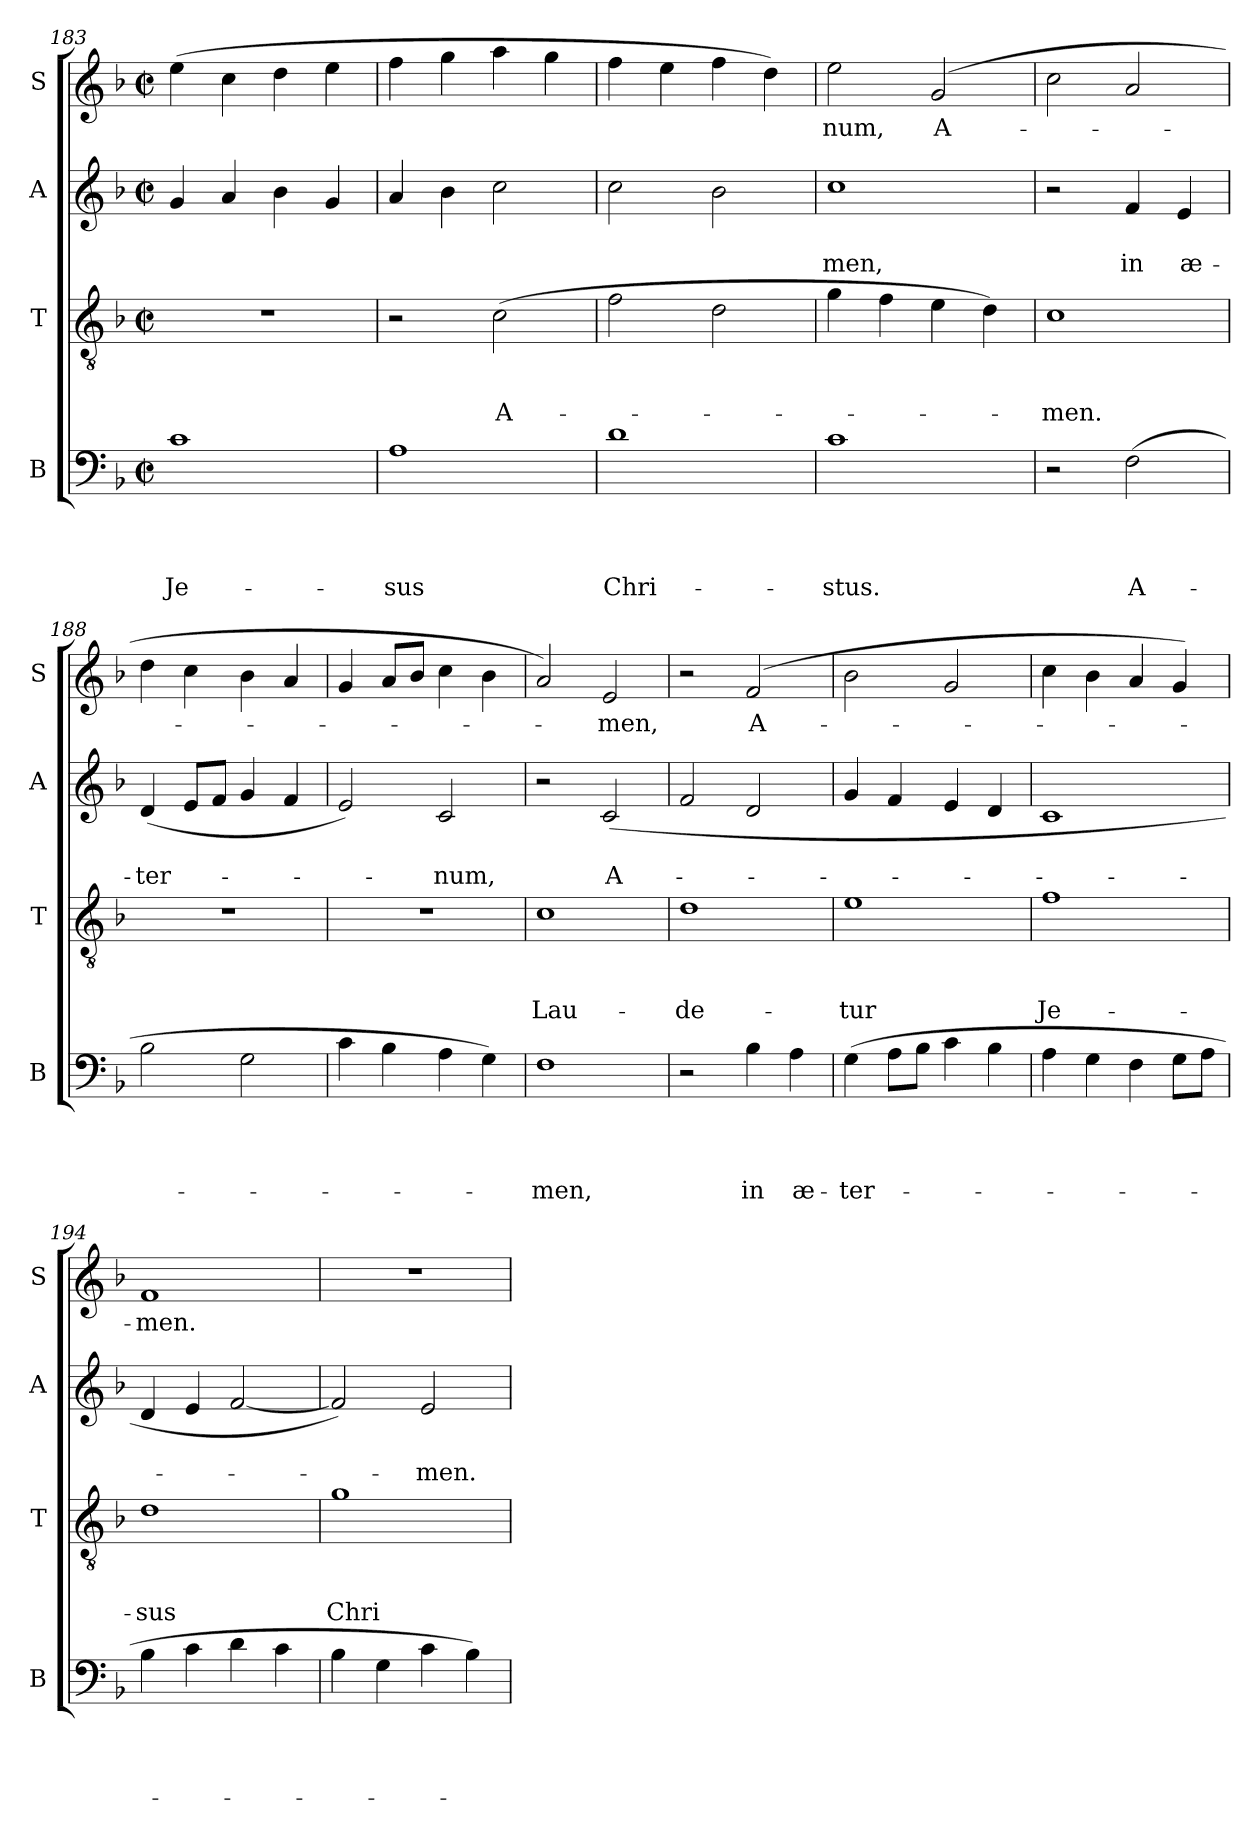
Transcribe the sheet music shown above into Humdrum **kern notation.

**kern	**text	**text	**text	**text	**kern	**text	**text	**text	**kern	**text	**text	**kern	**text
*part4	*part4	*part4	*part4	*part4	*part3	*part3	*part3	*part3	*part2	*part2	*part2	*part1	*part1
*staff4	*staff4	*staff4	*staff4	*staff4	*staff3	*staff3	*staff3	*staff3	*staff2	*staff2	*staff2	*staff1	*staff1
*I"B	*	*	*	*	*I"T	*	*	*	*I"A	*	*	*I"S	*
*I'B	*	*	*	*	*I'T	*	*	*	*I'A	*	*	*I'S	*
!!LO:LB:g=z
*clefF4	*	*	*	*	*clefGv2	*	*	*	*clefG2	*	*	*clefG2	*
*k[b-]	*	*	*	*	*k[b-]	*	*	*	*k[b-]	*	*	*k[b-]	*
*F:	*	*	*	*	*F:	*	*	*	*F:	*	*	*F:	*
*M2/2	*	*	*	*	*M2/2	*	*	*	*M2/2	*	*	*M2/2	*
*met(c|)	*	*	*	*	*met(c|)	*	*	*	*met(c|)	*	*	*met(c|)	*
=183	=183	=183	=183	=183	=183	=183	=183	=183	=183	=183	=183	=183	=183
!	!	!	!	!LO:LY:b	!	!	!	!	!	!	!	!	!
1c	.	.	.	Je-	1r	.	.	.	4g/	.	.	(>4ee\	.
.	.	.	.	.	.	.	.	.	4a/	.	.	4cc\	.
.	.	.	.	.	.	.	.	.	4b-\	.	.	4dd\	.
.	.	.	.	.	.	.	.	.	4g/	.	.	4ee\	.
=184	=184	=184	=184	=184	=184	=184	=184	=184	=184	=184	=184	=184	=184
!	!	!	!	!LO:LY:b	!	!	!	!	!	!	!	!	!
1A	.	.	.	-sus	2r	.	.	.	4a/	.	.	4ff\	.
.	.	.	.	.	.	.	.	.	4b-\	.	.	4gg\	.
!	!	!	!	!	!	!	!	!LO:LY:b	!	!	!	!	!
.	.	.	.	.	(>2c\	.	.	A-	2cc\	.	.	4aa\	.
.	.	.	.	.	.	.	.	.	.	.	.	4gg\	.
=185	=185	=185	=185	=185	=185	=185	=185	=185	=185	=185	=185	=185	=185
!	!	!	!	!LO:LY:b	!	!	!	!	!	!	!	!	!
1d	.	.	.	Chri-	2f\	.	.	.	2cc\	.	.	4ff\	.
.	.	.	.	.	.	.	.	.	.	.	.	4ee\	.
.	.	.	.	.	2d\	.	.	.	2b-\	.	.	4ff\	.
.	.	.	.	.	.	.	.	.	.	.	.	4dd\)	.
=186	=186	=186	=186	=186	=186	=186	=186	=186	=186	=186	=186	=186	=186
!	!	!	!	!LO:LY:b	!	!	!	!	!	!	!LO:LY:b	!	!LO:LY:b
1c	.	.	.	-stus.	4g\	.	.	.	1cc	.	-men,	2ee\	-num,
.	.	.	.	.	4f\	.	.	.	.	.	.	.	.
!	!	!	!	!	!	!	!	!	!	!	!	!	!LO:LY:b
.	.	.	.	.	4e\	.	.	.	.	.	.	(2g/	A-
.	.	.	.	.	4d\)	.	.	.	.	.	.	.	.
=187	=187	=187	=187	=187	=187	=187	=187	=187	=187	=187	=187	=187	=187
!	!	!	!	!	!	!	!	!LO:LY:b	!	!	!	!	!
2r	.	.	.	.	1c	.	.	-men.	2r	.	.	2cc\	.
!	!	!	!	!LO:LY:b	!	!	!	!	!	!	!LO:LY:b	!	!
(>2F\	.	.	.	A-	.	.	.	.	4f/	.	in	2a/	.
!	!	!	!	!	!	!	!	!	!	!	!LO:LY:b	!	!
.	.	.	.	.	.	.	.	.	4e/	.	æ-	.	.
=188	=188	=188	=188	=188	=188	=188	=188	=188	=188	=188	=188	=188	=188
!	!	!	!	!	!	!	!	!	!	!	!LO:LY:b	!	!
2B-\	.	.	.	.	1r	.	.	.	(4d/	.	-ter-	4dd\	.
.	.	.	.	.	.	.	.	.	8e/L	.	.	4cc\	.
.	.	.	.	.	.	.	.	.	8f/J	.	.	.	.
2G\	.	.	.	.	.	.	.	.	4g/	.	.	4b-\	.
.	.	.	.	.	.	.	.	.	4f/	.	.	4a/	.
=189	=189	=189	=189	=189	=189	=189	=189	=189	=189	=189	=189	=189	=189
4c\	.	.	.	.	1r	.	.	.	2e/)	.	.	4g/	.
4B-\	.	.	.	.	.	.	.	.	.	.	.	8a/L	.
.	.	.	.	.	.	.	.	.	.	.	.	8b-/J	.
!	!	!	!	!	!	!	!	!	!	!	!LO:LY:b	!	!
4A\	.	.	.	.	.	.	.	.	2c/	.	-num,	4cc\	.
4G\)	.	.	.	.	.	.	.	.	.	.	.	4b-\	.
!!LO:PB:g=z
=190	=190	=190	=190	=190	=190	=190	=190	=190	=190	=190	=190	=190	=190
!	!	!	!	!LO:LY:b	!	!	!	!LO:LY:b	!	!	!	!	!
1F	.	.	.	-men,	1c	.	.	Lau-	2r	.	.	2a/)	.
!	!	!	!	!	!	!	!	!	!	!	!LO:LY:b	!	!LO:LY:b
.	.	.	.	.	.	.	.	.	(2c/	.	A-	2e/	-men,
=191	=191	=191	=191	=191	=191	=191	=191	=191	=191	=191	=191	=191	=191
!	!	!	!	!	!	!	!	!LO:LY:b	!	!	!	!	!
2r	.	.	.	.	1d	.	.	-de-	2f/	.	.	2r	.
!	!	!	!	!LO:LY:b	!	!	!	!	!	!	!	!	!LO:LY:b
4B-\	.	.	.	in	.	.	.	.	2d/	.	.	(2f/	A-
!	!	!	!	!LO:LY:b	!	!	!	!	!	!	!	!	!
4A\	.	.	.	æ-	.	.	.	.	.	.	.	.	.
=192	=192	=192	=192	=192	=192	=192	=192	=192	=192	=192	=192	=192	=192
!	!	!	!	!LO:LY:b	!	!	!	!LO:LY:b	!	!	!	!	!
(>4G\	.	.	.	-ter-	1e	.	.	-tur	4g/	.	.	2b-\	.
8A\L	.	.	.	.	.	.	.	.	4f/	.	.	.	.
8B-\J	.	.	.	.	.	.	.	.	.	.	.	.	.
4c\	.	.	.	.	.	.	.	.	4e/	.	.	2g/	.
4B-\	.	.	.	.	.	.	.	.	4d/	.	.	.	.
=193	=193	=193	=193	=193	=193	=193	=193	=193	=193	=193	=193	=193	=193
!	!	!	!	!	!	!	!	!LO:LY:b	!	!	!	!	!
4A\	.	.	.	.	1f	.	.	Je-	1c	.	.	4cc\	.
4G\	.	.	.	.	.	.	.	.	.	.	.	4b-\	.
4F\	.	.	.	.	.	.	.	.	.	.	.	4a/	.
8G\L	.	.	.	.	.	.	.	.	.	.	.	4g/)	.
8A\J	.	.	.	.	.	.	.	.	.	.	.	.	.
=194	=194	=194	=194	=194	=194	=194	=194	=194	=194	=194	=194	=194	=194
!	!	!	!	!	!	!	!	!LO:LY:b	!	!	!	!	!LO:LY:b
4B-\	.	.	.	.	1d	.	.	-sus	4d/	.	.	1f	-men.
4c\	.	.	.	.	.	.	.	.	4e/	.	.	.	.
4d\	.	.	.	.	.	.	.	.	[<2f/	.	.	.	.
4c\	.	.	.	.	.	.	.	.	.	.	.	.	.
=195	=195	=195	=195	=195	=195	=195	=195	=195	=195	=195	=195	=195	=195
!	!	!	!	!	!	!	!	!LO:LY:b	!	!	!	!	!
4B-\	.	.	.	.	1g	.	.	Chri-	2f/])	.	.	1r	.
4G\	.	.	.	.	.	.	.	.	.	.	.	.	.
!	!	!	!	!	!	!	!	!	!	!	!LO:LY:b	!	!
4c\	.	.	.	.	.	.	.	.	2e/	.	-men.	.	.
4B-\)	.	.	.	.	.	.	.	.	.	.	.	.	.
=	=	=	=	=	=	=	=	=	=	=	=	=	=
*-	*-	*-	*-	*-	*-	*-	*-	*-	*-	*-	*-	*-	*-
